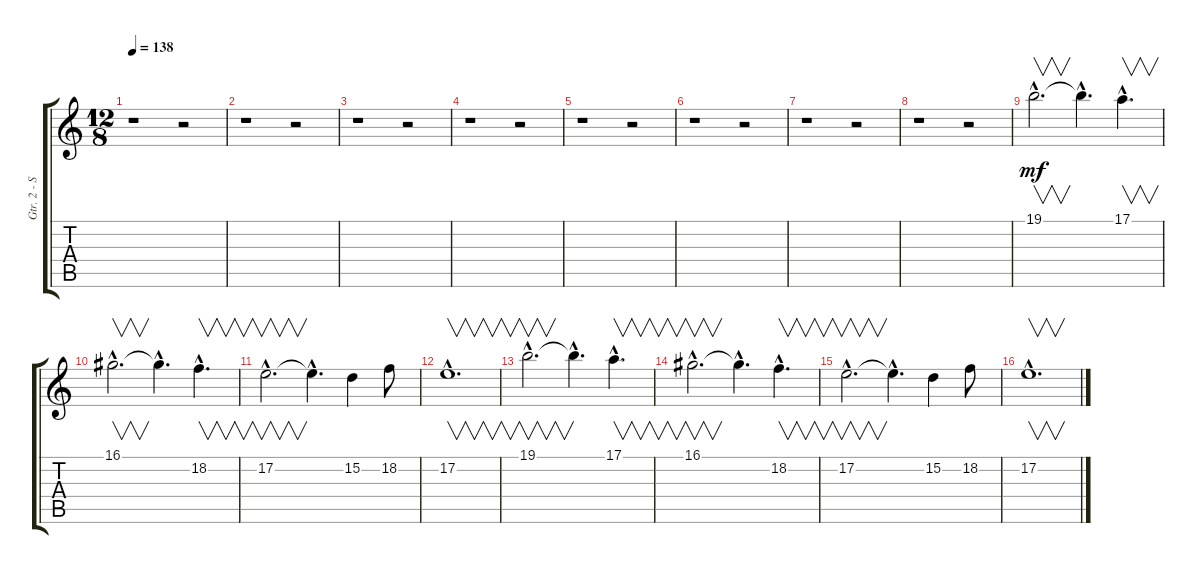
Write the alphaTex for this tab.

\track ("Gtr. 2 - Synth Violin" "Gtr. 2 - S") {instrument lead2sawtooth}
\staff {score tabs}
\tuning (E4 B3 G3 D3 A2 E2) {hide}
\ts (12 8)
\tempo 138
\clef g2
\ks c
r.1{dy f} r.2 |
r.1 r.2 |
r.1 r.2 |
r.1 r.2 |
r.1 r.2 |
r.1 r.2 |
r.1 r.2 |
r.1 r.2 |
19.1{hac}.2{v d dy mf} 19.1{hac t}.4{d} 17.1{hac}.4{v d} |
16.1{hac}.2{v d} 16.1{hac t}.4{d} 18.2{hac}.4{v d} |
17.2{hac}.2{v d} 17.2{hac t}.4{d} 15.2.4 18.2.8 |
17.2{hac}.1{v d} |
19.1{hac}.2{v d} 19.1{hac t}.4{d} 17.1{hac}.4{v d} |
16.1{hac}.2{v d} 16.1{hac t}.4{d} 18.2{hac}.4{v d} |
17.2{hac}.2{v d} 17.2{hac t}.4{d} 15.2.4 18.2.8 |
17.2{hac}.1{v d}
